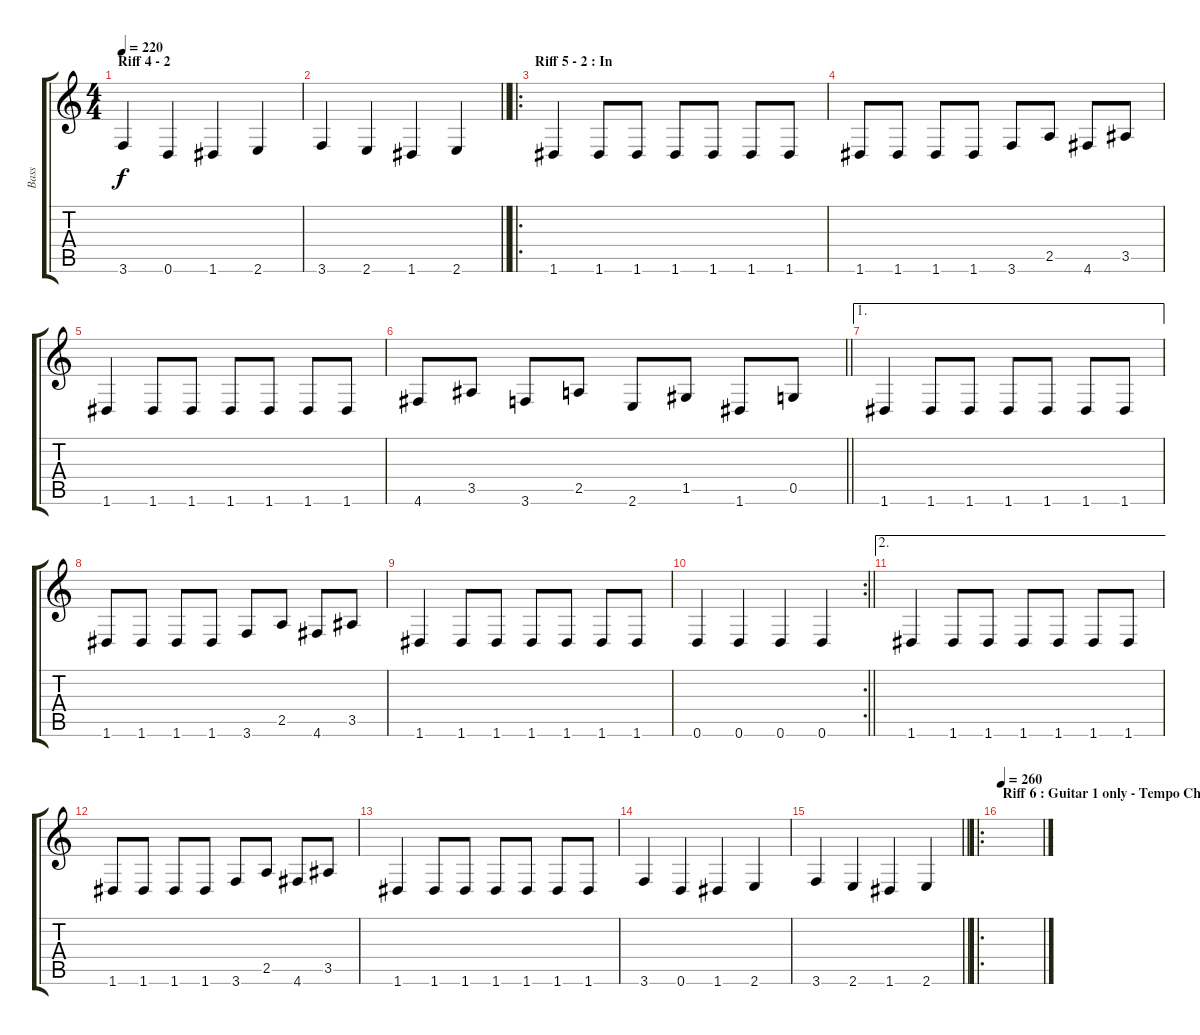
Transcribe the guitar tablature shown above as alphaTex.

\track ("Bass" "Bass") {instrument contrabass}
\staff {score tabs}
\tuning (D4 A3 F3 C3 G2 D2) {hide}
\ts (4 4)
\section ("" "Riff 4 - 2")
\tempo 220
\clef g2
\ks c
3.6.4{dy f} 0.6.4 1.6.4 2.6.4 |
\barLineRight lightlight
3.6.4 2.6.4 1.6.4 2.6.4 |
\ro
\section ("" "Riff 5 - 2 : In")
1.6.4 1.6.8 1.6.8 1.6.8 1.6.8 1.6.8 1.6.8 |
1.6.8 1.6.8 1.6.8 1.6.8 3.6.8 2.5.8 4.6.8 3.5.8 |
1.6.4 1.6.8 1.6.8 1.6.8 1.6.8 1.6.8 1.6.8 |
\barLineRight lightlight
4.6.8 3.5.8 3.6.8 2.5.8 2.6.8 1.5.8 1.6.8 0.5.8 |
\ae 1
1.6.4 1.6.8 1.6.8 1.6.8 1.6.8 1.6.8 1.6.8 |
1.6.8 1.6.8 1.6.8 1.6.8 3.6.8 2.5.8 4.6.8 3.5.8 |
1.6.4 1.6.8 1.6.8 1.6.8 1.6.8 1.6.8 1.6.8 |
\rc 2
\barLineRight lightlight
0.6.4 0.6.4 0.6.4 0.6.4 |
\ae 2
1.6.4 1.6.8 1.6.8 1.6.8 1.6.8 1.6.8 1.6.8 |
1.6.8 1.6.8 1.6.8 1.6.8 3.6.8 2.5.8 4.6.8 3.5.8 |
1.6.4 1.6.8 1.6.8 1.6.8 1.6.8 1.6.8 1.6.8 |
3.6.4 0.6.4 1.6.4 2.6.4 |
\barLineRight lightlight
3.6.4 2.6.4 1.6.4 2.6.4 |
\ro
\section ("" "Riff 6 : Guitar 1 only - Tempo Change")
\tempo 260
